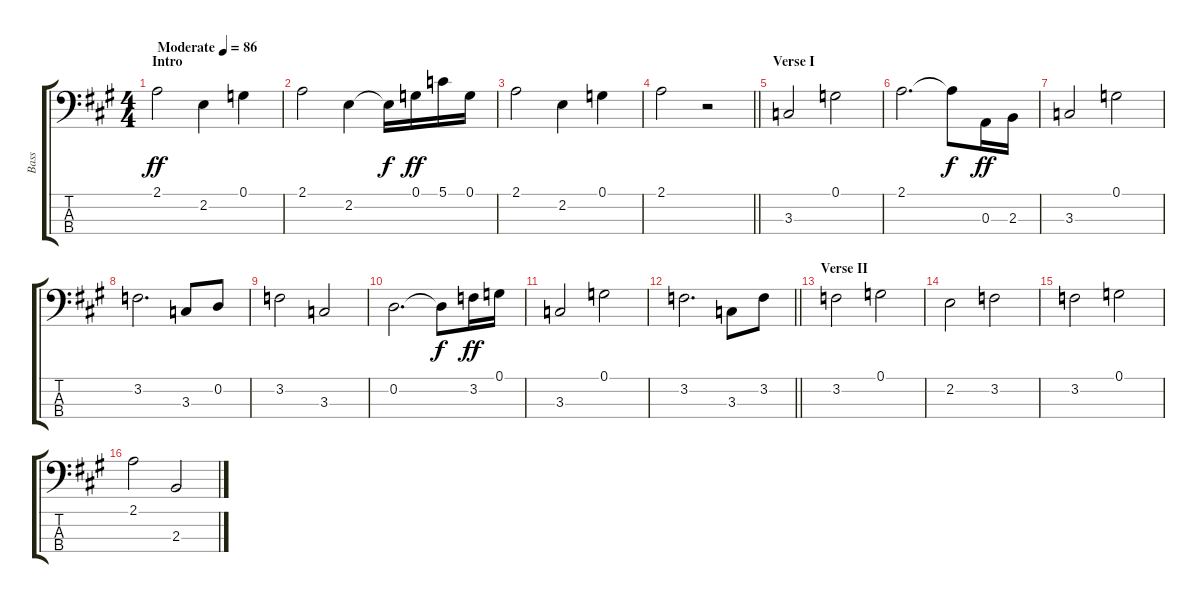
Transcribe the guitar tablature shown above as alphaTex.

\track ("Bass" "Bass") {instrument electricbassfinger}
\staff {score tabs}
\tuning (G2 D2 A1 E1) {hide}
\ts (4 4)
\section ("" "Intro")
\tempo (86 "Moderate")
\clef f4
\ks a
2.1.2{dy ff instrument electricbassfinger} 2.2.4 0.1.4 |
2.1.2 2.2.4 2.2{t}.16{dy f} 0.1.16{dy ff} 5.1.16 0.1.16 |
2.1.2 2.2.4 0.1.4 |
\barLineRight lightlight
2.1.2 r.2 |
\section ("" "Verse I")
3.3.2 0.1.2 |
2.1.2{d} 2.1{t}.8{dy f} 0.3.16{dy ff} 2.3.16 |
3.3.2 0.1.2 |
3.2.2{d} 3.3.8 0.2.8 |
3.2.2 3.3.2 |
0.2.2{d} 0.2{t}.8{dy f} 3.2.16{dy ff} 0.1.16 |
3.3.2 0.1.2 |
\barLineRight lightlight
3.2.2{d} 3.3.8 3.2.8 |
\section ("" "Verse II")
3.2.2 0.1.2 |
2.2.2 3.2.2 |
3.2.2 0.1.2 |
2.1.2 2.3.2
